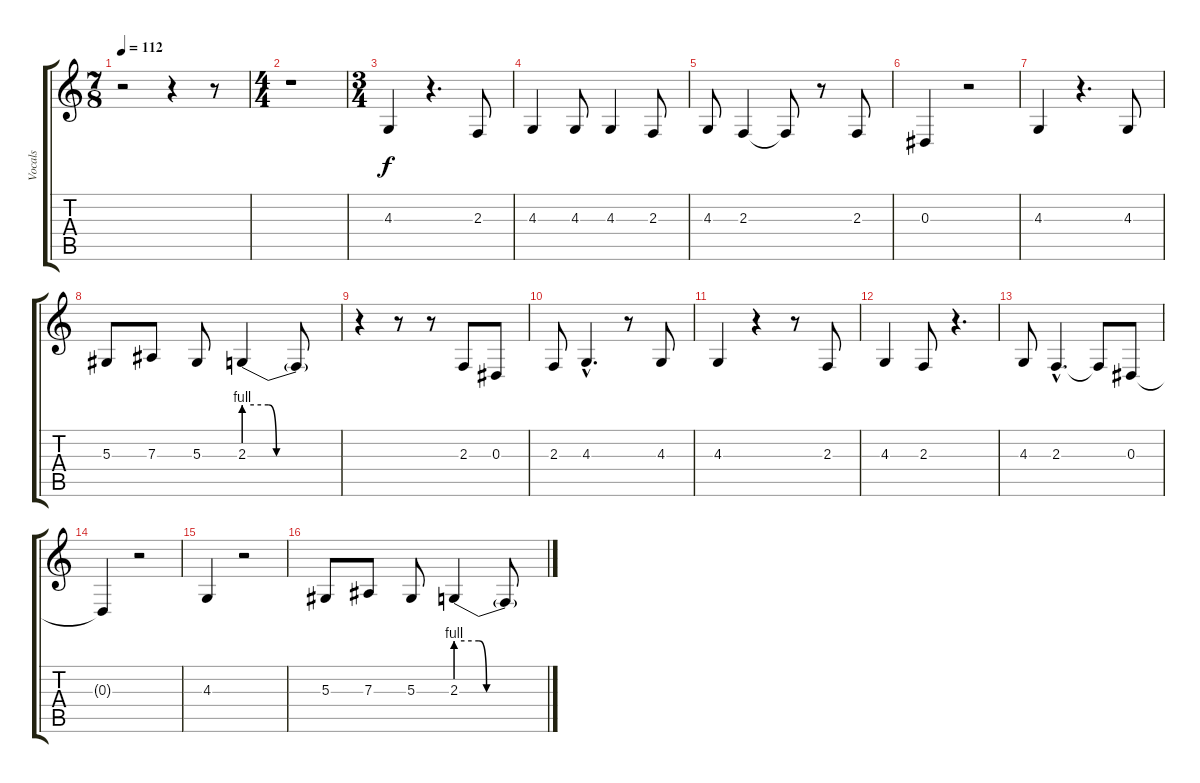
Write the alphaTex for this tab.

\track ("Vocals" "Vocals") {instrument reedorgan}
\staff {score tabs}
\tuning (C4 G3 Eb3 Bb2 F2 C2) {hide}
\ts (7 8)
\tempo 112
\clef g2
\ks c
r.2{dy f} r.4 r.8 |
\ts (4 4)
r.1 |
\ts (3 4)
4.3.4 r.4{d} 2.3.8 |
4.3.4 4.3.8 4.3.4 2.3.8 |
4.3.8 2.3.4 2.3{t}.8 r.8 2.3.8 |
0.3.4 r.2 |
4.3.4 r.4{d} 4.3.8 |
5.3.8 7.3.8 5.3.8 2.3{be (custom 0 4 15 4 20 0 40 0 60 0)}.4 2.3{t}.8 |
r.4 r.8 r.8 2.3.8 0.3.8 |
2.3.8 4.3{hac}.4{d} r.8 4.3.8 |
4.3.4 r.4 r.8 2.3.8 |
4.3.4 2.3.8 r.4{d} |
4.3.8 2.3{hac}.4{d} 2.3{t}.8 0.3.8 |
0.3{t}.4 r.2 |
4.3.4 r.2 |
5.3.8 7.3.8 5.3.8 2.3{be (custom 0 4 15 4 20 0 40 0 60 0)}.4 2.3{t}.8
